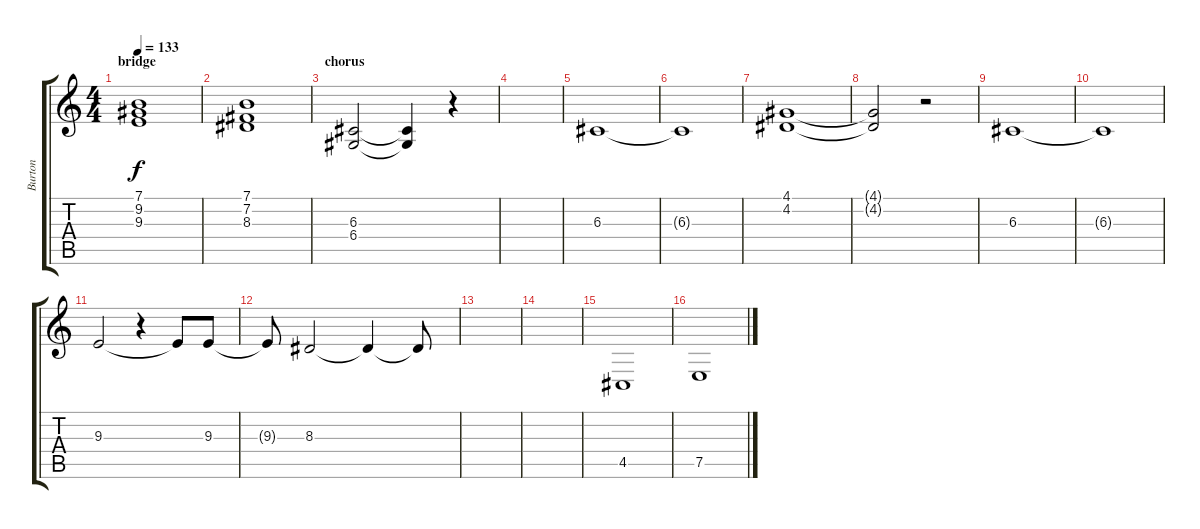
\track ("Burton" "Burton") {instrument pad8sweep}
\staff {score tabs}
\tuning (E4 B3 G3 D3 A2 E2) {hide}
\ts (4 4)
\section ("" "bridge")
\tempo 133
\clef g2
\ks c
(7.1 9.2 9.3).1{dy f} |
(7.1 7.2 8.3).1 |
\section ("" "chorus")
(6.3 6.4).2 (6.3{t} 6.4{t}).4 r.4 |
|
6.3.1 |
6.3{t}.1 |
(4.1 4.2).1 |
(4.1{t} 4.2{t}).2 r.2 |
6.3.1 |
6.3{t}.1 |
9.3.2 r.4 9.3{t}.8 9.3.8 |
9.3{t}.8 8.3.2 8.3{t}.4 8.3{t}.8 |
|
|
4.5.1 |
7.5.1
